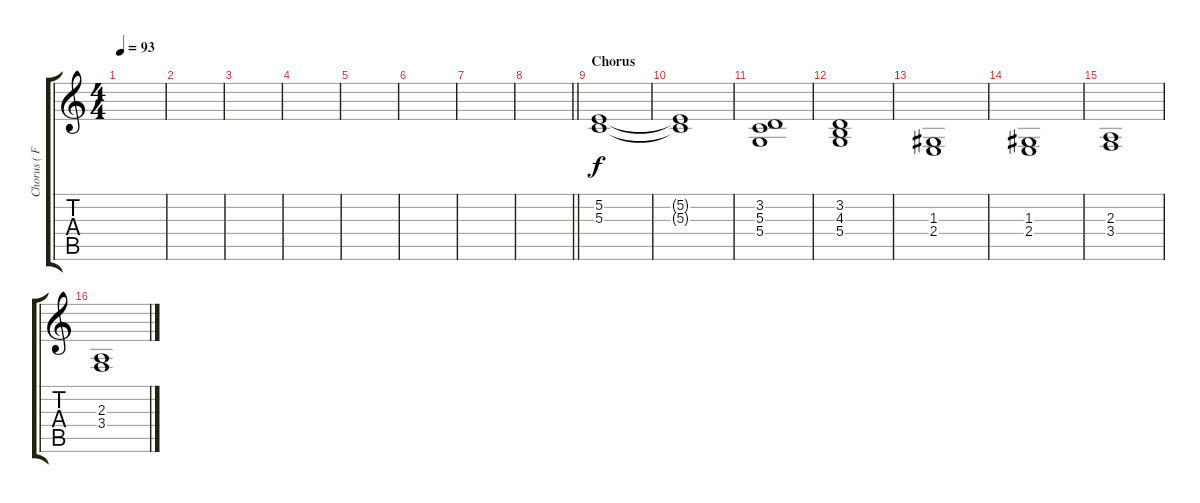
\track ("Chorus ( Fx or Voices )" "Chorus ( F") {instrument choiraahs}
\staff {score tabs}
\tuning (E4 B3 G3 D3 A2 E2) {hide}
\ts (4 4)
\tempo 93
\clef g2
\ks c
|
|
|
|
|
|
|
\barLineRight lightlight
|
\section ("" "Chorus")
(5.2 5.3).1 |
(5.2{t} 5.3{t}).1 |
(3.2 5.3 5.4).1 |
(3.2 4.3 5.4).1 |
(1.3 2.4).1 |
(1.3 2.4).1 |
(2.3 3.4).1 |
(2.3 3.4).1
